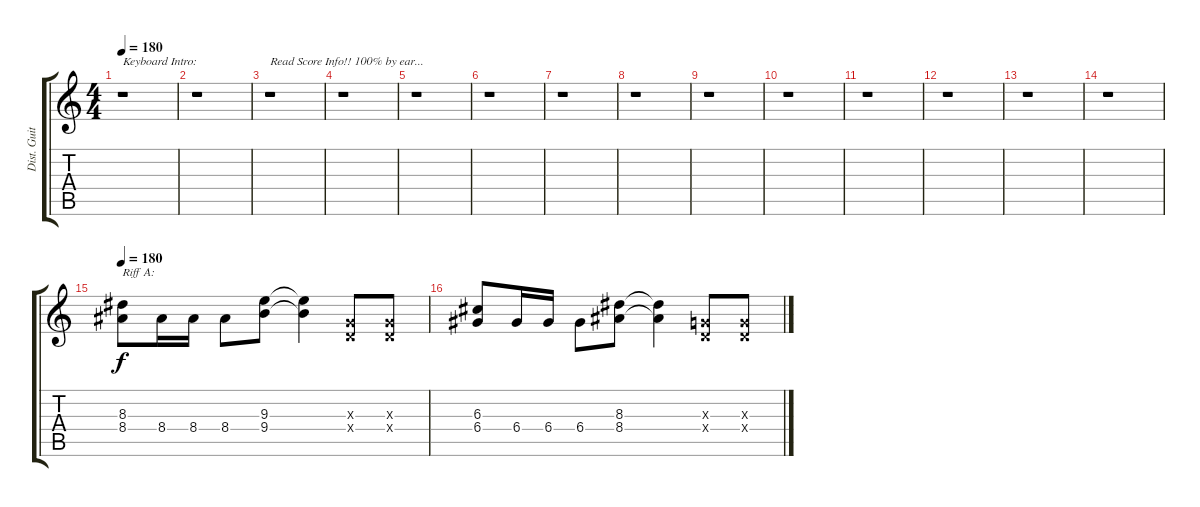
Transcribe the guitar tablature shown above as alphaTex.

\track ("Dist. Guitar 1" "Dist. Guit") {instrument overdrivenguitar}
\staff {score tabs}
\tuning (E4 B3 G3 D3 A2 E2) {hide}
\ts (4 4)
\tempo 180
\tempo 140
\tempo 180
\clef g2
\ks c
r.1{txt "Keyboard Intro:" dy f instrument overdrivenguitar} |
r.1 |
r.1{txt "Read Score Info!! 100% by ear..."} |
r.1 |
r.1 |
r.1 |
r.1 |
r.1 |
r.1 |
r.1 |
r.1 |
r.1 |
r.1 |
r.1 |
\tempo 180
(8.3 8.4).8{txt "Riff A:"} 8.4.16 8.4.16 8.4.8 (9.3 9.4).8 (9.3{t} 9.4{t}).4 (0.3{x} 0.4{x}).8 (0.3{x} 0.4{x}).8 |
(6.3 6.4).8 6.4.16 6.4.16 6.4.8 (8.3 8.4).8 (8.3{t} 8.4{t}).4 (0.3{x} 0.4{x}).8 (0.3{x} 0.4{x}).8
